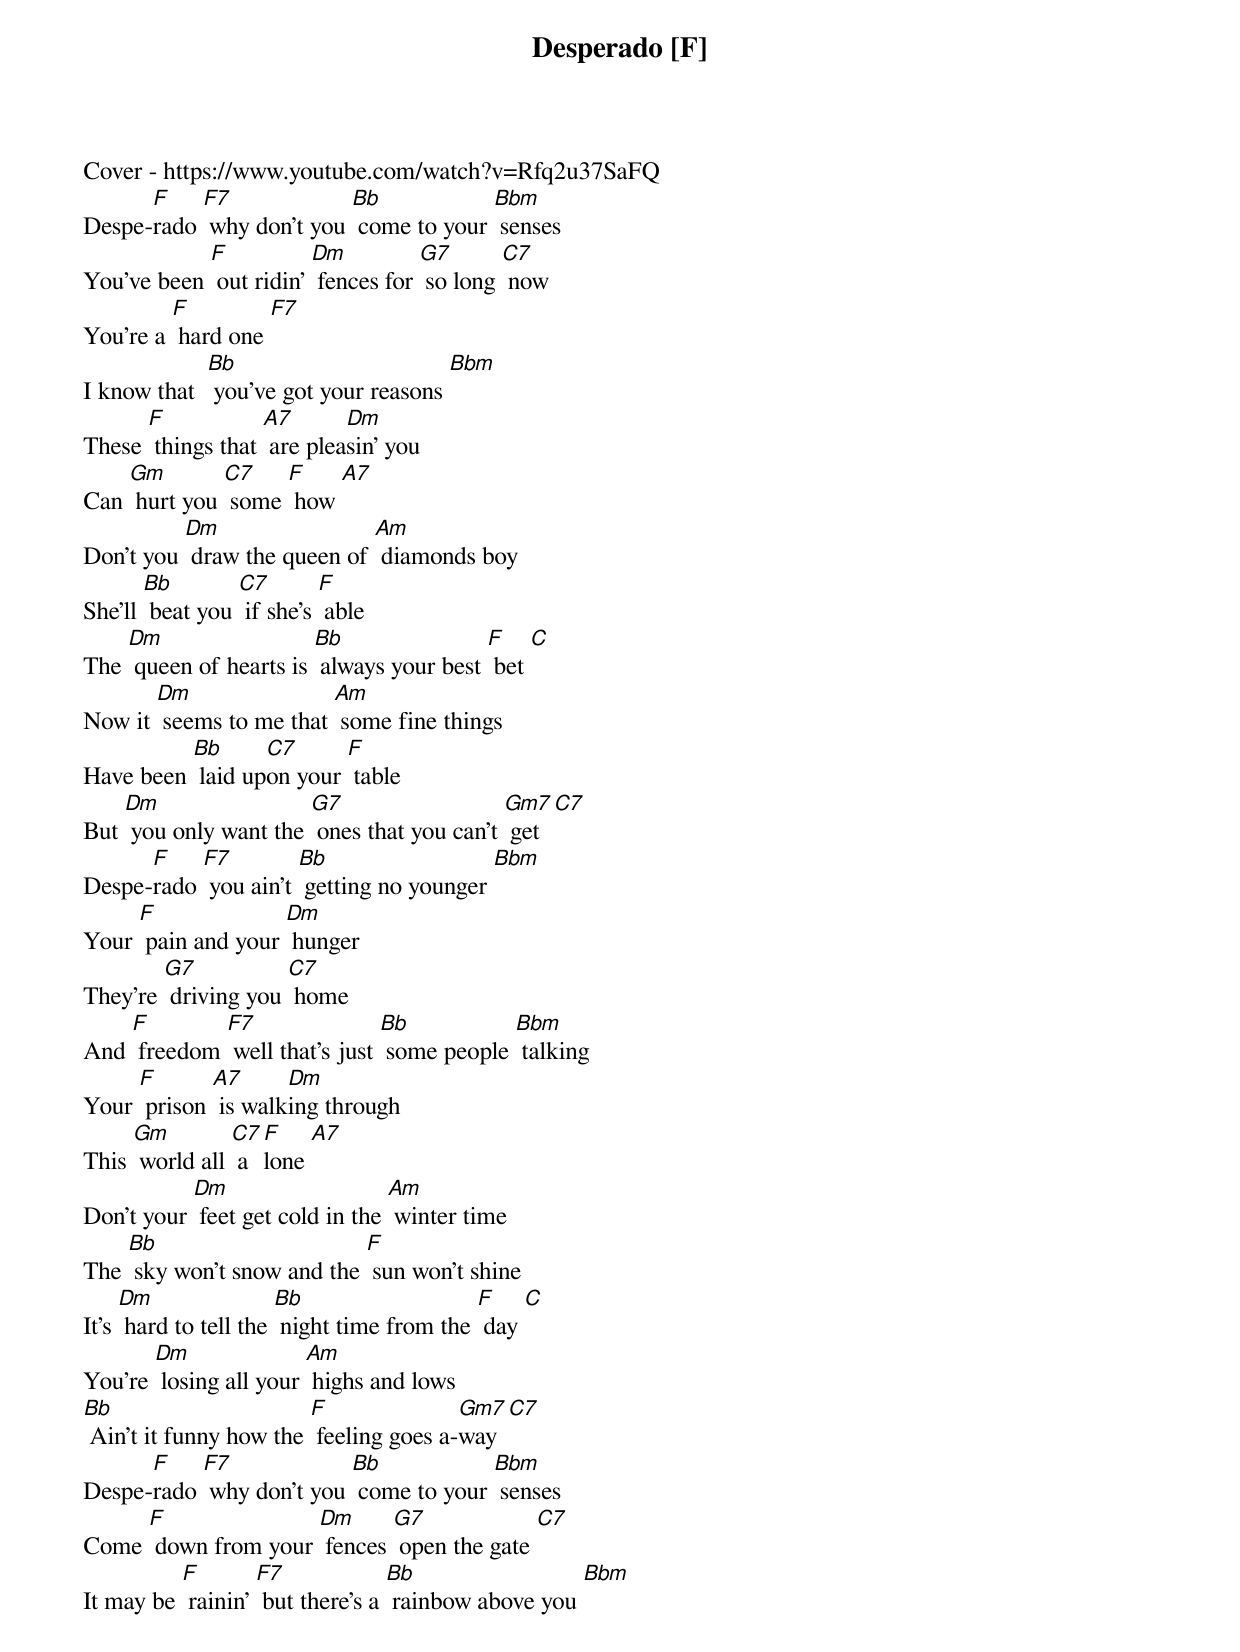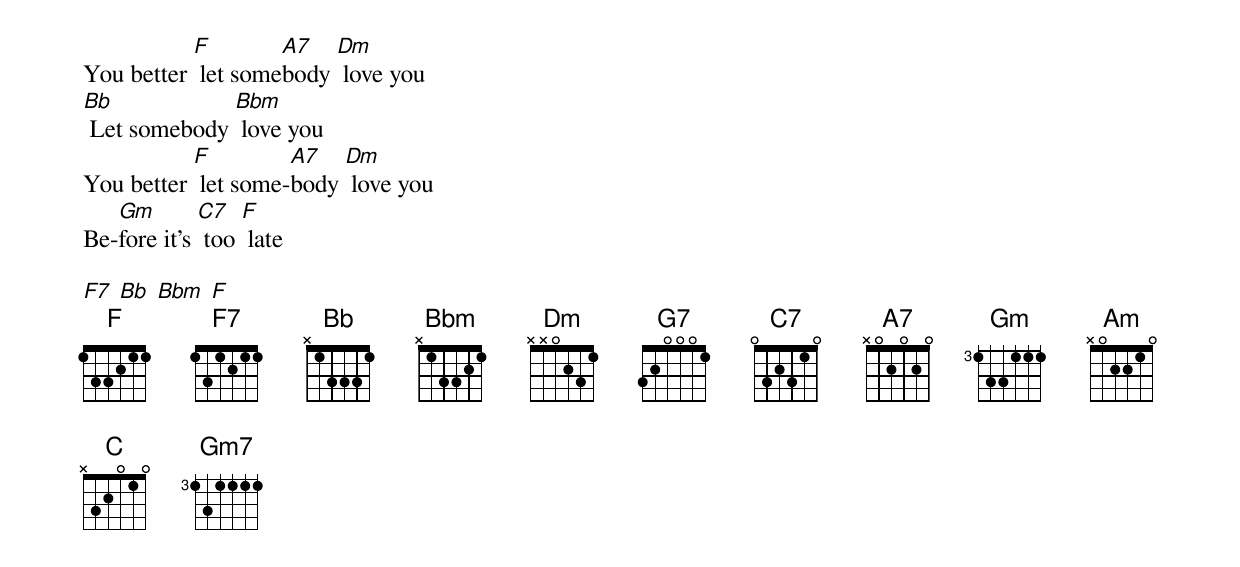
{t: Desperado [F] }
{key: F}
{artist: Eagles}
Cover - https://www.youtube.com/watch?v=Rfq2u37SaFQ
{c: }
Despe-[F]rado [F7] why don't you [Bb] come to your [Bbm] senses
You've been [F] out ridin' [Dm] fences for [G7] so long [C7] now
You're a [F] hard one [F7]
I know that  [Bb] you've got your reasons [Bbm]
These [F] things that [A7] are plea[Dm]sin' you
Can [Gm] hurt you [C7] some [F] how [A7]
{c: }
Don't you [Dm] draw the queen of [Am] diamonds boy
She'll [Bb] beat you [C7] if she's [F] able
The [Dm] queen of hearts is [Bb] always your best [F] bet [C]
Now it [Dm] seems to me that [Am] some fine things
Have been [Bb] laid up[C7]on your [F] table
But [Dm] you only want the [G7] ones that you can't [Gm7] get [C7]
{c: }
Despe-[F]rado [F7] you ain’t [Bb] getting no younger [Bbm]
Your [F] pain and your [Dm] hunger
They're [G7] driving you [C7] home
And [F] freedom [F7] well that's just [Bb] some people [Bbm] talking
Your [F] prison [A7] is walk[Dm]ing through
This [Gm] world all [C7] a[F]lone [A7]
{c: }
Don't your [Dm] feet get cold in the [Am] winter time
The [Bb] sky won't snow and the [F] sun won't shine
It's [Dm] hard to tell the [Bb] night time from the [F] day [C]
You're [Dm] losing all your [Am] highs and lows
[Bb] Ain’t it funny how the [F] feeling goes a-[Gm7]way [C7]
{c: }
Despe-[F]rado [F7] why don't you [Bb] come to your [Bbm] senses
Come [F] down from your [Dm] fences [G7] open the gate [C7]
It may be [F] rainin' [F7] but there's a [Bb] rainbow above you [Bbm]
You better [F] let some[A7]body [Dm] love you
[Bb] Let somebody [Bbm] love you
You better [F] let some-[A7]body [Dm] love you
Be-[Gm]fore it's [C7] too [F] late

[F7] [Bb] [Bbm] [F]
